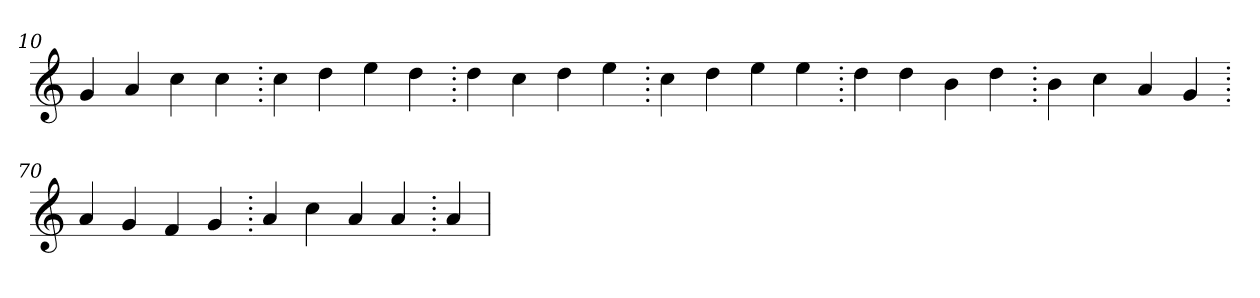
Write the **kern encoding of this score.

**kern
*part1
*staff1
*clefG2
=10.
4g
4a
4cc
4cc
=20.
4cc
4dd
4ee
4dd
=30.
4dd
4cc
4dd
4ee
=40.
4cc
4dd
4ee
4ee
=50.
4dd
4dd
4b
4dd
=60.
4b
4cc
4a
4g
=70.
4a
4g
4f
4g
=80.
4a
4cc
4a
4a
=90.
4a
=
*-
